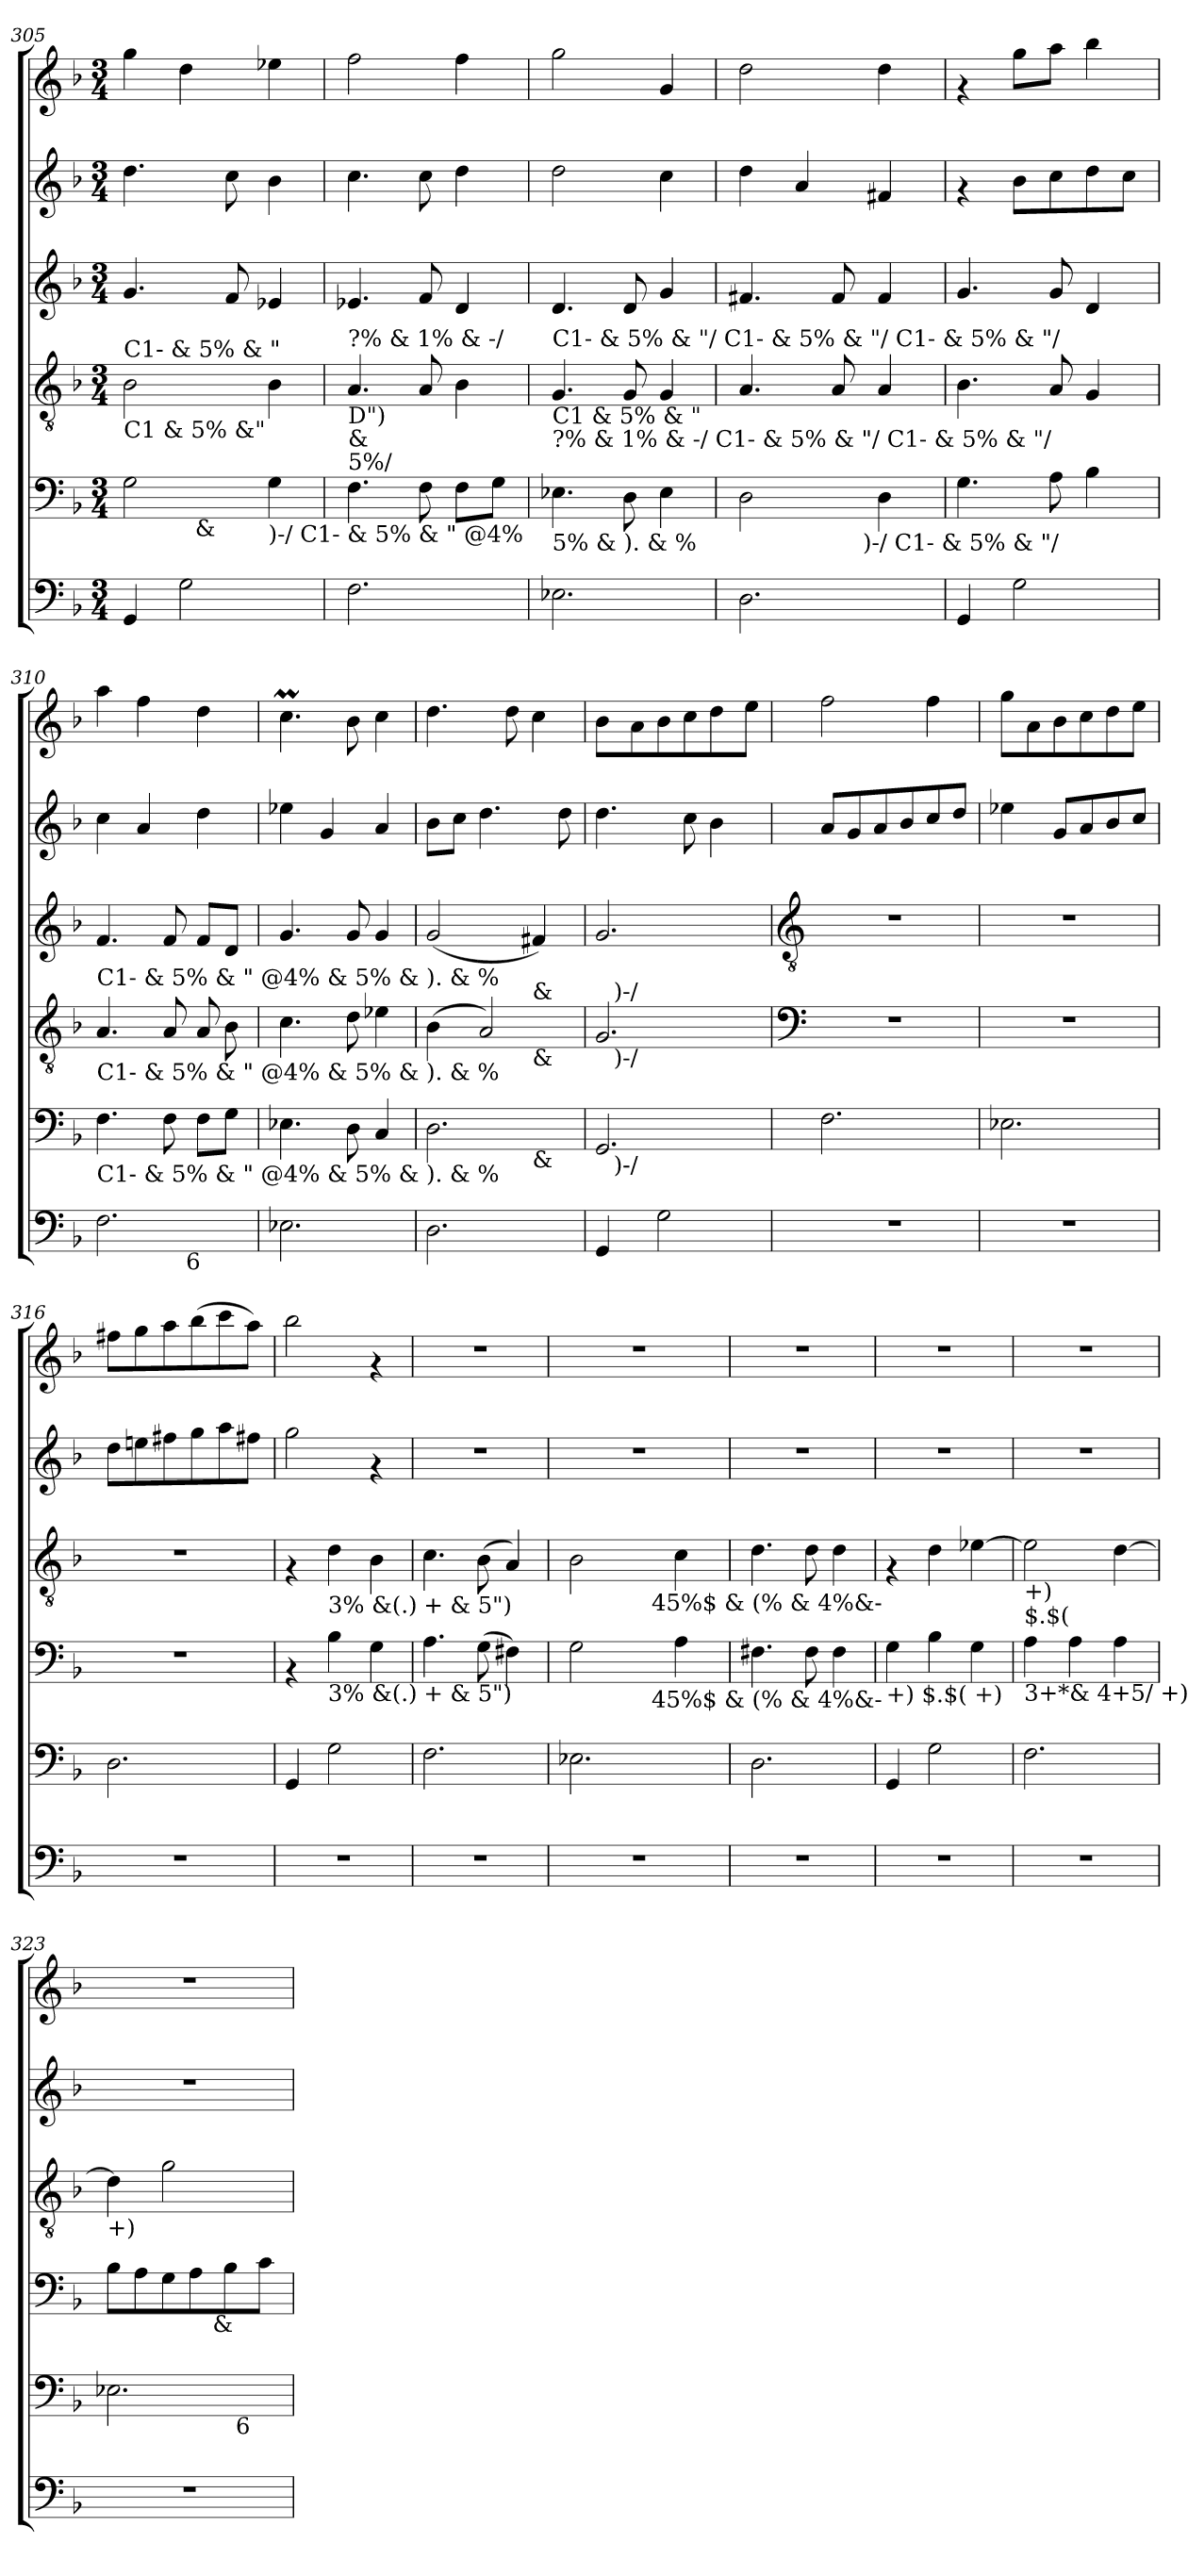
**kern	**kern	**kern	**kern	**kern	**kern
*part6	*part5	*part4	*part3	*part2	*part1
*staff6	*staff5	*staff4	*staff3	*staff2	*staff1
*clefF4	*clefF4	*clefGv2	*clefG2	*clefG2	*clefG2
*k[b-]	*k[b-]	*k[b-]	*k[b-]	*k[b-]	*k[b-]
*F:	*F:	*F:	*F:	*F:	*F:
*M3/4	*M3/4	*M3/4	*M3/4	*M3/4	*M3/4
=305	=305	=305	=305	=305	=305
!	!	!LO:TX:a:t=C1- & 5% & "	!	!	!
!	!	!LO:TX:b:t=C1 & 5% &"	!	!	!
!	!LO:TX:b:t=@"$(	!	!	!	!
*	*^	*	*	*	*
4GG/	2G\	4ryy	2B-\	4.g/	4.dd\	4gg\
2G\	.	32ryy	.	.	.	4dd\
!	!	!LO:TX:b:t=&	!	!	!	!
.	.	4...ryy	.	.	.	.
.	.	.	.	8f/	8cc\	.
!	!LO:TX:b:t=)-/ C1- & 5% & " @4%	!	!	!	!	!
.	4G\	.	4B-\	4e-X/	4b-\	4ee-X\
=306	=306	=306	=306	=306	=306	=306
!	!	!	!LO:TX:a:t=?% & 1% & -/	!	!	!
!	!	!	!LO:TX:b:t=D")	!	!	!
!	!	!	!LO:TX:b:t=&	!	!	!
!	!	!	!LO:TX:b:t=5%/	!	!	!
*	*v	*v	*	*	*	*
2.F\	4.F\	4.A/	4.e-X/	4.cc\	2ff\
.	8F\	8A/	8f/	8cc\	.
.	8F\L	4B-\	4d/	4dd\	4ff\
.	8G\J	.	.	.	.
=307	=307	=307	=307	=307	=307
!	!	!LO:TX:a:t=C1- & 5% & "/ C1- & 5% & "/ C1- & 5% & "/	!	!	!
!	!	!LO:TX:b:t=C1 & 5% & "	!	!	!
!	!	!LO:TX:b:t=?% & 1% & -/ C1- & 5% & "/ C1- & 5% & "/	!	!	!
!	!LO:TX:b:t=5% & ). & %	!	!	!	!
2.E-X\	4.E-X\	4.G/	4.d/	2dd\	2gg\
.	8D\	8G/	8d/	.	.
.	4E-\	4G/	4g/	4cc\	4g/
=308	=308	=308	=308	=308	=308
!	!LO:TX:b:t=@"$( &	!	!	!	!
*	*^	*	*	*	*
2.D\	2D\	4...ryy	4.A/	4.f#X/	4dd\	2dd\
.	.	.	.	.	4a/	.
.	.	.	8A/	8f#/	.	.
!	!	!LO:TX:b:t=)-/ C1- & 5% & "/	!	!	!	!
.	.	4ryy	.	.	.	.
.	4D\	.	4A/	4f#/	4f#X/	4dd\
.	.	32ryy	.	.	.	.
*	*v	*v	*	*	*	*
=309	=309	=309	=309	=309	=309
4GG/	4.G\	4.B-\	4.g/	4rf	4rf
2G\	.	.	.	8b-\L	8gg\L
.	8A\	8A/	8g/	8cc\	8aa\J
.	4B-\	4G/	4d/	8dd\	4bb-\
.	.	.	.	8cc\J	.
=310	=310	=310	=310	=310	=310
!	!	!LO:TX:a:t=C1- & 5% & " @4% & 5% & ). & %	!	!	!
!	!	!LO:TX:b:t=C1- & 5% & " @4% & 5% & ). & %	!	!	!
!	!LO:TX:b:t=C1- & 5% & " @4% & 5% & ). & %	!	!	!	!
*^	*	*	*	*	*
2.F<\	4...ryy	4.F\	4.A/	4.f/	4cc\	4aa\
.	.	.	.	.	4a/	4ff\
.	.	8F\	8A/	8f/	.	.
!	!LO:TX:b:t=6	!	!	!	!	!
.	4ryy	.	.	.	.	.
.	.	8F\L	8A/	8f/L	4dd\	4dd\
.	.	8G\J	8B-\	8d/J	.	.
.	32ryy	.	.	.	.	.
*v	*v	*	*	*	*	*
=311	=311	=311	=311	=311	=311
2.E-X\	4.E-X\	4.c\	4.g/	4ee-X\	4.ccM\
.	.	.	.	4g/	.
.	8D\	8d\	8g/	.	8b-\
.	4C/	4e-X\	4g/	4a/	4cc\
=312	=312	=312	=312	=312	=312
!	!	!LO:TX:a:t=@"$(	!	!	!
!	!	!LO:TX:b:t=@"$(	!	!	!
!	!LO:TX:b:t=@"$(	!	!	!	!
*	*^	*^	*	*	*
2.D\	2.D\	2ryy	(>4B-\	2ryy	(<2g/	8b-\L	4.dd\
.	.	.	.	.	.	8cc\J	.
.	.	.	2A/)	.	.	4.dd\	.
.	.	.	.	.	.	.	8dd\
!	!	!	!	!LO:TX:a:t=&	!	!	!
!	!	!	!	!LO:TX:b:t=&	!	!	!
!	!	!LO:TX:b:t=&	!	!	!	!	!
.	.	4ryy	.	4ryy	4f#X/)	.	4cc\
.	.	.	.	.	.	8dd\	.
=313	=313	=313	=313	=313	=313	=313	=313
4GG/	2.GG/	16ryy	2.G/	16ryy	2.g/	4.dd\	8b-\L
!	!	!	!	!LO:TX:a:t=)-/	!	!	!
!	!	!	!	!LO:TX:b:t=)-/	!	!	!
!	!	!LO:TX:b:t=)-/	!	!	!	!	!
.	.	2ryy	.	2ryy	.	.	.
.	.	.	.	.	.	.	8a\
2G\	.	.	.	.	.	.	8b-\
.	.	.	.	.	.	8cc\	8cc\
.	.	.	.	.	.	4b-\	8dd\
.	.	8.ryy	.	8.ryy	.	.	.
.	.	.	.	.	.	.	8ee>\J
*	*v	*v	*	*	*	*	*
*	*	*v	*v	*	*	*
!!LO:PB:g=z
=314	=314	=314	=314	=314	=314
*	*	*clefF4	*clefGv2	*	*
2.r	2.F\	2.r	2.r	8a/L	2ff\
.	.	.	.	8g/	.
.	.	.	.	8a/	.
.	.	.	.	8b-/	.
.	.	.	.	8cc/	4ff\
.	.	.	.	8dd/J	.
=315	=315	=315	=315	=315	=315
2.r	2.E-X\	2.r	2.r	4ee-X\	8gg\L
.	.	.	.	.	8a\
.	.	.	.	8g/L	8b-\
.	.	.	.	8a/	8cc\
.	.	.	.	8b-/	8dd\
.	.	.	.	8cc/J	8ee\J
=316	=316	=316	=316	=316	=316
2.r	2.D\	2.r	2.r	8dd\L	8ff#X\L
.	.	.	.	8een\	8gg\
.	.	.	.	8ff#X\	8aa\
.	.	.	.	8gg\	(<8bb-\
.	.	.	.	8aa\	8ccc\
.	.	.	.	8ff#X\J	8aa\J)
=317	=317	=317	=317	=317	=317
2.r	4GG/	4rAA	4rF	2gg\	2bb-\
!	!	!	!LO:TX:b:t=3% &(.)	!	!
!	!	!LO:TX:b:t=3% &(.)	!	!	!
.	2G\	4B-\	4d\	.	.
.	.	4G\	4B-\	4rf	4rf
=318	=318	=318	=318	=318	=318
!	!	!	!LO:TX:b:t=+ & 5")	!	!
!	!	!LO:TX:b:t=+ & 5")	!	!	!
2.r	2.F\	4.A\	4.c\	2.r	2.r
.	.	(>8G\	(>8B-\	.	.
.	.	4F#X\)	4A/)	.	.
=319	=319	=319	=319	=319	=319
!	!	!	!LO:TX:b:t=%$	!	!
!	!	!LO:TX:b:t=%$	!	!	!
*	*	*^	*^	*	*
2.r	2.E-X\	2G\	4ryy	2B-\	4ryy	2.r	2.r
.	.	.	8ryy	.	8ryy	.	.
.	.	.	32ryy	.	32ryy	.	.
!	!	!	!	!	!LO:TX:b:t=45%$ & (% & 4%&-	!	!
!	!	!	!LO:TX:b:t=45%$ & (% & 4%&-	!	!	!	!
.	.	.	4ryy	.	4ryy	.	.
.	.	4A\	.	4c\	.	.	.
.	.	.	16.ryy	.	16.ryy	.	.
*	*	*v	*v	*	*	*	*
*	*	*	*v	*v	*	*
=320	=320	=320	=320	=320	=320
2.r	2.D\	4.F#X\	4.d\	2.r	2.r
.	.	8F#\	8d\	.	.
.	.	4F#\	4d\	.	.
=321	=321	=321	=321	=321	=321
!	!	!LO:TX:b:t=+) $.$( +)	!	!	!
2.r	4GG/	4G\	4rF	2.r	2.r
.	2G\	4B-\	4d\	.	.
.	.	4G\	[>4e-X\	.	.
=322	=322	=322	=322	=322	=322
!	!	!	!LO:TX:b:t=+)	!	!
!	!	!	!LO:TX:b:t=$.$(	!	!
!	!	!LO:TX:b:t=3+*& 4+5/ +)	!	!	!
2.r	2.F\	4A\	2e-\]	2.r	2.r
.	.	4A\	.	.	.
.	.	4A\	[>4d\	.	.
=323	=323	=323	=323	=323	=323
!	!	!	!LO:TX:b:t=+)	!	!
!	!	!LO:TX:b:t=3+*	!	!	!
*	*^	*^	*	*	*
2.r	2.E-X\	2ryy	8B-\L	4...ryy	4d\]	2.r	2.r
.	.	.	8A\	.	.	.	.
.	.	.	8G\	.	2g\	.	.
.	.	.	8A\	.	.	.	.
!	!	!	!	!LO:TX:b:t=&	!	!	!
.	.	.	.	4ryy	.	.	.
.	.	32ryy	8B-\	.	.	.	.
!	!	!LO:TX:b:t=6	!	!	!	!	!
.	.	8..ryy	.	.	.	.	.
.	.	.	8c\J	.	.	.	.
.	.	.	.	32ryy	.	.	.
*	*v	*v	*	*	*	*	*
*	*	*v	*v	*	*	*
=	=	=	=	=	=
*-	*-	*-	*-	*-	*-
